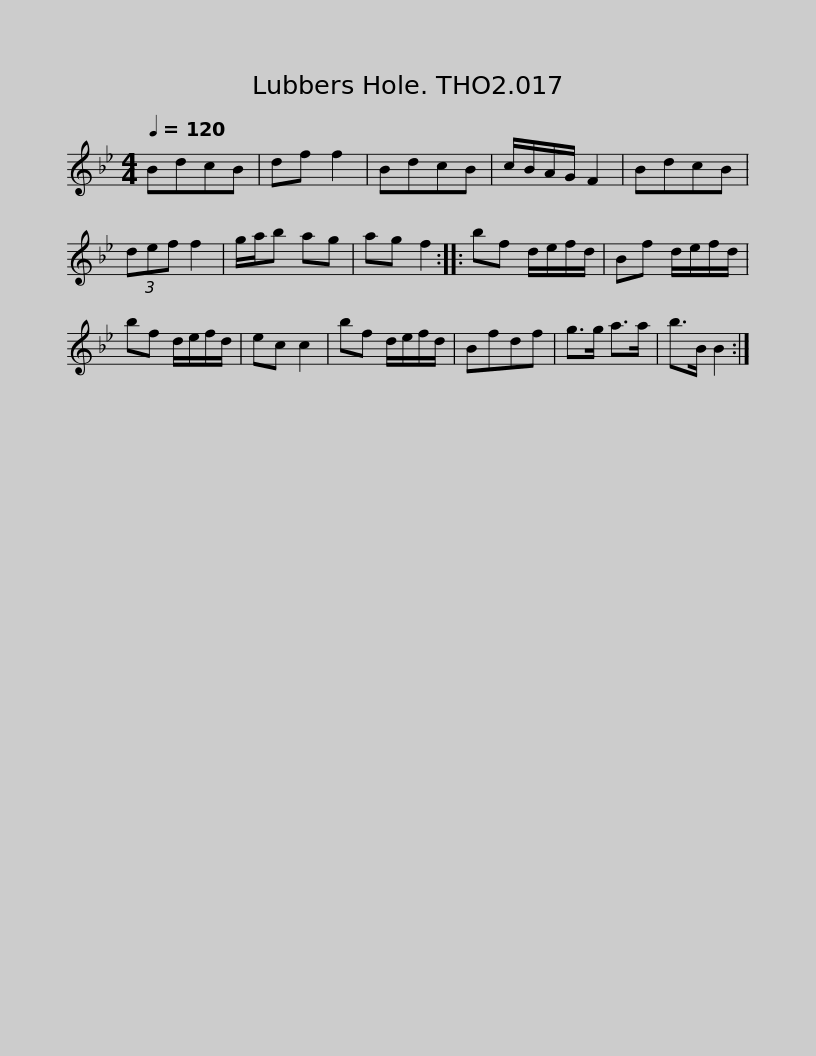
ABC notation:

X:1
L:1/8
Q:1/4=120
M:4/4
I:linebreak $
K:Bb
V:1 treble
V:1
 BdcB | df f2 | BdcB | c/B/A/G/ F2 | BdcB | %5
 (3def f2 | g/a/b ag | ag f2 :: bf d/e/f/d/ |$ Bf d/e/f/d/ | %10
 bf d/e/f/d/ | ec c2 | bf d/e/f/d/ | Bfdf | g>g a>a | %15
 b>B B2 :| %16
